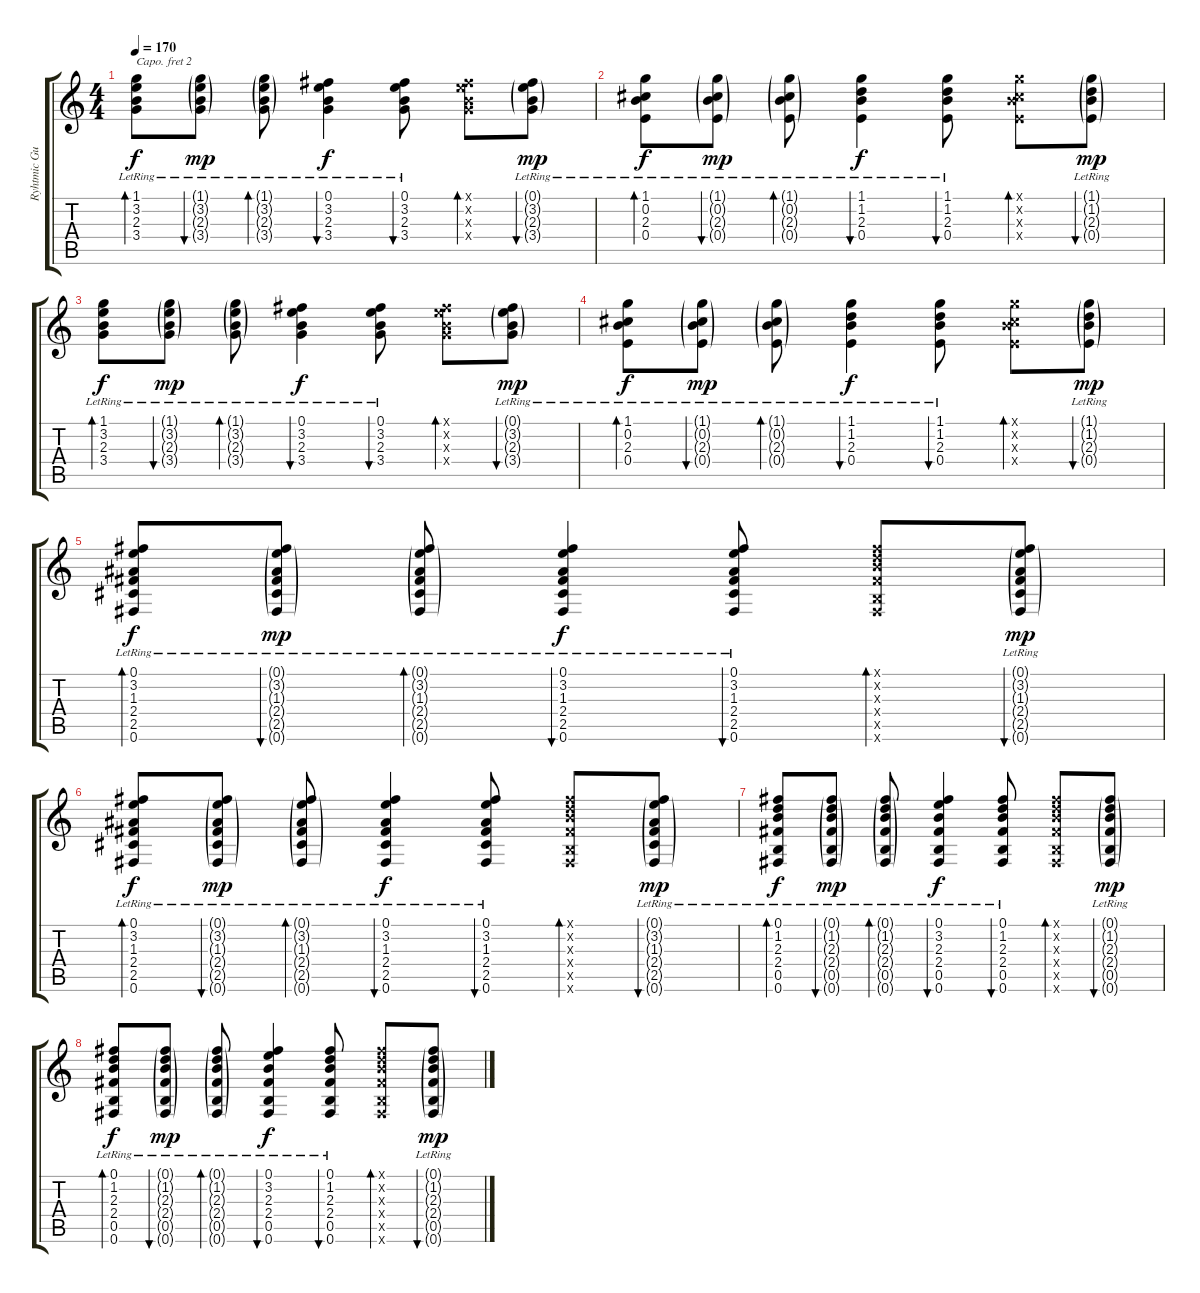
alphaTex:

\track ("Ryhtmic Guitar" "Ryhtmic Gu") {instrument acousticguitarnylon}
\staff {score tabs}
\capo 2
\tuning (E4 B3 G3 D3 A2 E2) {hide}
\ts (4 4)
\tempo 170
\clef g2
\ks c
(1.1{lr} 3.2{lr} 2.3{lr} 3.4{lr}).8{bd 60 dy f} (1.1{g lr} 3.2{g lr} 2.3{g lr} 3.4{g lr}).8{bu 60 dy mp} (1.1{g lr} 3.2{g lr} 2.3{g lr} 3.4{g lr}).8{bd 60} (0.1{lr} 3.2{lr} 2.3{lr} 3.4{lr}).4{bu 60 dy f} (0.1{lr} 3.2{lr} 2.3{lr} 3.4{lr}).8{bu 60} (0.1{x} 3.2{x} 2.3{x} 3.4{x}).8{bd 60} (0.1{g lr} 3.2{g lr} 2.3{g lr} 3.4{g lr}).8{bu 60 dy mp} |
(1.1{lr} 0.2{lr} 2.3{lr} 0.4{lr}).8{bd 60 dy f} (1.1{g lr} 0.2{g lr} 2.3{g lr} 0.4{g lr}).8{bu 60 dy mp} (1.1{g lr} 0.2{g lr} 2.3{g lr} 0.4{g lr}).8{bd 60} (1.1{lr} 1.2{lr} 2.3{lr} 0.4{lr}).4{bu 60 dy f} (1.1{lr} 1.2{lr} 2.3{lr} 0.4{lr}).8{bu 60} (1.1{x} 0.2{x} 2.3{x} 0.4{x}).8{bd 60} (1.1{g lr} 1.2{g lr} 2.3{g lr} 0.4{g lr}).8{bu 60 dy mp} |
(1.1{lr} 3.2{lr} 2.3{lr} 3.4{lr}).8{bd 60 dy f} (1.1{g lr} 3.2{g lr} 2.3{g lr} 3.4{g lr}).8{bu 60 dy mp} (1.1{g lr} 3.2{g lr} 2.3{g lr} 3.4{g lr}).8{bd 60} (0.1{lr} 3.2{lr} 2.3{lr} 3.4{lr}).4{bu 60 dy f} (0.1{lr} 3.2{lr} 2.3{lr} 3.4{lr}).8{bu 60} (0.1{x} 3.2{x} 2.3{x} 3.4{x}).8{bd 60} (0.1{g lr} 3.2{g lr} 2.3{g lr} 3.4{g lr}).8{bu 60 dy mp} |
(1.1{lr} 0.2{lr} 2.3{lr} 0.4{lr}).8{bd 60 dy f} (1.1{g lr} 0.2{g lr} 2.3{g lr} 0.4{g lr}).8{bu 60 dy mp} (1.1{g lr} 0.2{g lr} 2.3{g lr} 0.4{g lr}).8{bd 60} (1.1{lr} 1.2{lr} 2.3{lr} 0.4{lr}).4{bu 60 dy f} (1.1{lr} 1.2{lr} 2.3{lr} 0.4{lr}).8{bu 60} (1.1{x} 0.2{x} 2.3{x} 0.4{x}).8{bd 60} (1.1{g lr} 1.2{g lr} 2.3{g lr} 0.4{g lr}).8{bu 60 dy mp} |
(0.1{lr} 3.2{lr} 1.3{lr} 2.4{lr} 2.5{lr} 0.6{lr}).8{bd 30 dy f} (0.1{g lr} 3.2{g lr} 1.3{g lr} 2.4{g lr} 2.5{g lr} 0.6{g lr}).8{bu 30 dy mp} (0.1{g lr} 3.2{g lr} 1.3{g lr} 2.4{g lr} 2.5{g lr} 0.6{g lr}).8{bd 30} (0.1{lr} 3.2{lr} 1.3{lr} 2.4{lr} 2.5{lr} 0.6{lr}).4{bu 30 dy f} (0.1{lr} 3.2{lr} 1.3{lr} 2.4{lr} 2.5{lr} 0.6{lr}).8{bu 30} (0.1{x} 1.2{x} 2.3{x} 2.4{x} 0.5{x} 0.6{x}).8{bd 60} (0.1{g lr} 3.2{g lr} 1.3{g lr} 2.4{g lr} 2.5{g lr} 0.6{g lr}).8{bu 30 dy mp} |
(0.1{lr} 3.2{lr} 1.3{lr} 2.4{lr} 2.5{lr} 0.6{lr}).8{bd 30 dy f} (0.1{g lr} 3.2{g lr} 1.3{g lr} 2.4{g lr} 2.5{g lr} 0.6{g lr}).8{bu 30 dy mp} (0.1{g lr} 3.2{g lr} 1.3{g lr} 2.4{g lr} 2.5{g lr} 0.6{g lr}).8{bd 30} (0.1{lr} 3.2{lr} 1.3{lr} 2.4{lr} 2.5{lr} 0.6{lr}).4{bu 30 dy f} (0.1{lr} 3.2{lr} 1.3{lr} 2.4{lr} 2.5{lr} 0.6{lr}).8{bu 30} (0.1{x} 1.2{x} 2.3{x} 2.4{x} 0.5{x} 0.6{x}).8{bd 60} (0.1{g lr} 3.2{g lr} 1.3{g lr} 2.4{g lr} 2.5{g lr} 0.6{g lr}).8{bu 30 dy mp} |
(0.1{lr} 1.2{lr} 2.3{lr} 2.4{lr} 0.5{lr} 0.6{lr}).8{bd 30 dy f} (0.1{g lr} 1.2{g lr} 2.3{g lr} 2.4{g lr} 0.5{g lr} 0.6{g lr}).8{bu 30 dy mp} (0.1{g lr} 1.2{g lr} 2.3{g lr} 2.4{g lr} 0.5{g lr} 0.6{g lr}).8{bd 30} (0.1{lr} 3.2{lr} 2.3{lr} 2.4{lr} 0.5{lr} 0.6{lr}).4{bu 30 dy f} (0.1{lr} 1.2{lr} 2.3{lr} 2.4{lr} 0.5{lr} 0.6{lr}).8{bu 30} (0.1{x} 1.2{x} 2.3{x} 2.4{x} 0.5{x} 0.6{x}).8{bd 60} (0.1{g lr} 1.2{g lr} 2.3{g lr} 2.4{g lr} 0.5{g lr} 0.6{g lr}).8{bu 30 dy mp} |
(0.1{lr} 1.2{lr} 2.3{lr} 2.4{lr} 0.5{lr} 0.6{lr}).8{bd 30 dy f} (0.1{g lr} 1.2{g lr} 2.3{g lr} 2.4{g lr} 0.5{g lr} 0.6{g lr}).8{bu 30 dy mp} (0.1{g lr} 1.2{g lr} 2.3{g lr} 2.4{g lr} 0.5{g lr} 0.6{g lr}).8{bd 30} (0.1{lr} 3.2{lr} 2.3{lr} 2.4{lr} 0.5{lr} 0.6{lr}).4{bu 30 dy f} (0.1{lr} 1.2{lr} 2.3{lr} 2.4{lr} 0.5{lr} 0.6{lr}).8{bu 30} (0.1{x} 1.2{x} 2.3{x} 2.4{x} 0.5{x} 0.6{x}).8{bd 60} (0.1{g lr} 1.2{g lr} 2.3{g lr} 2.4{g lr} 0.5{g lr} 0.6{g lr}).8{bu 30 dy mp}
